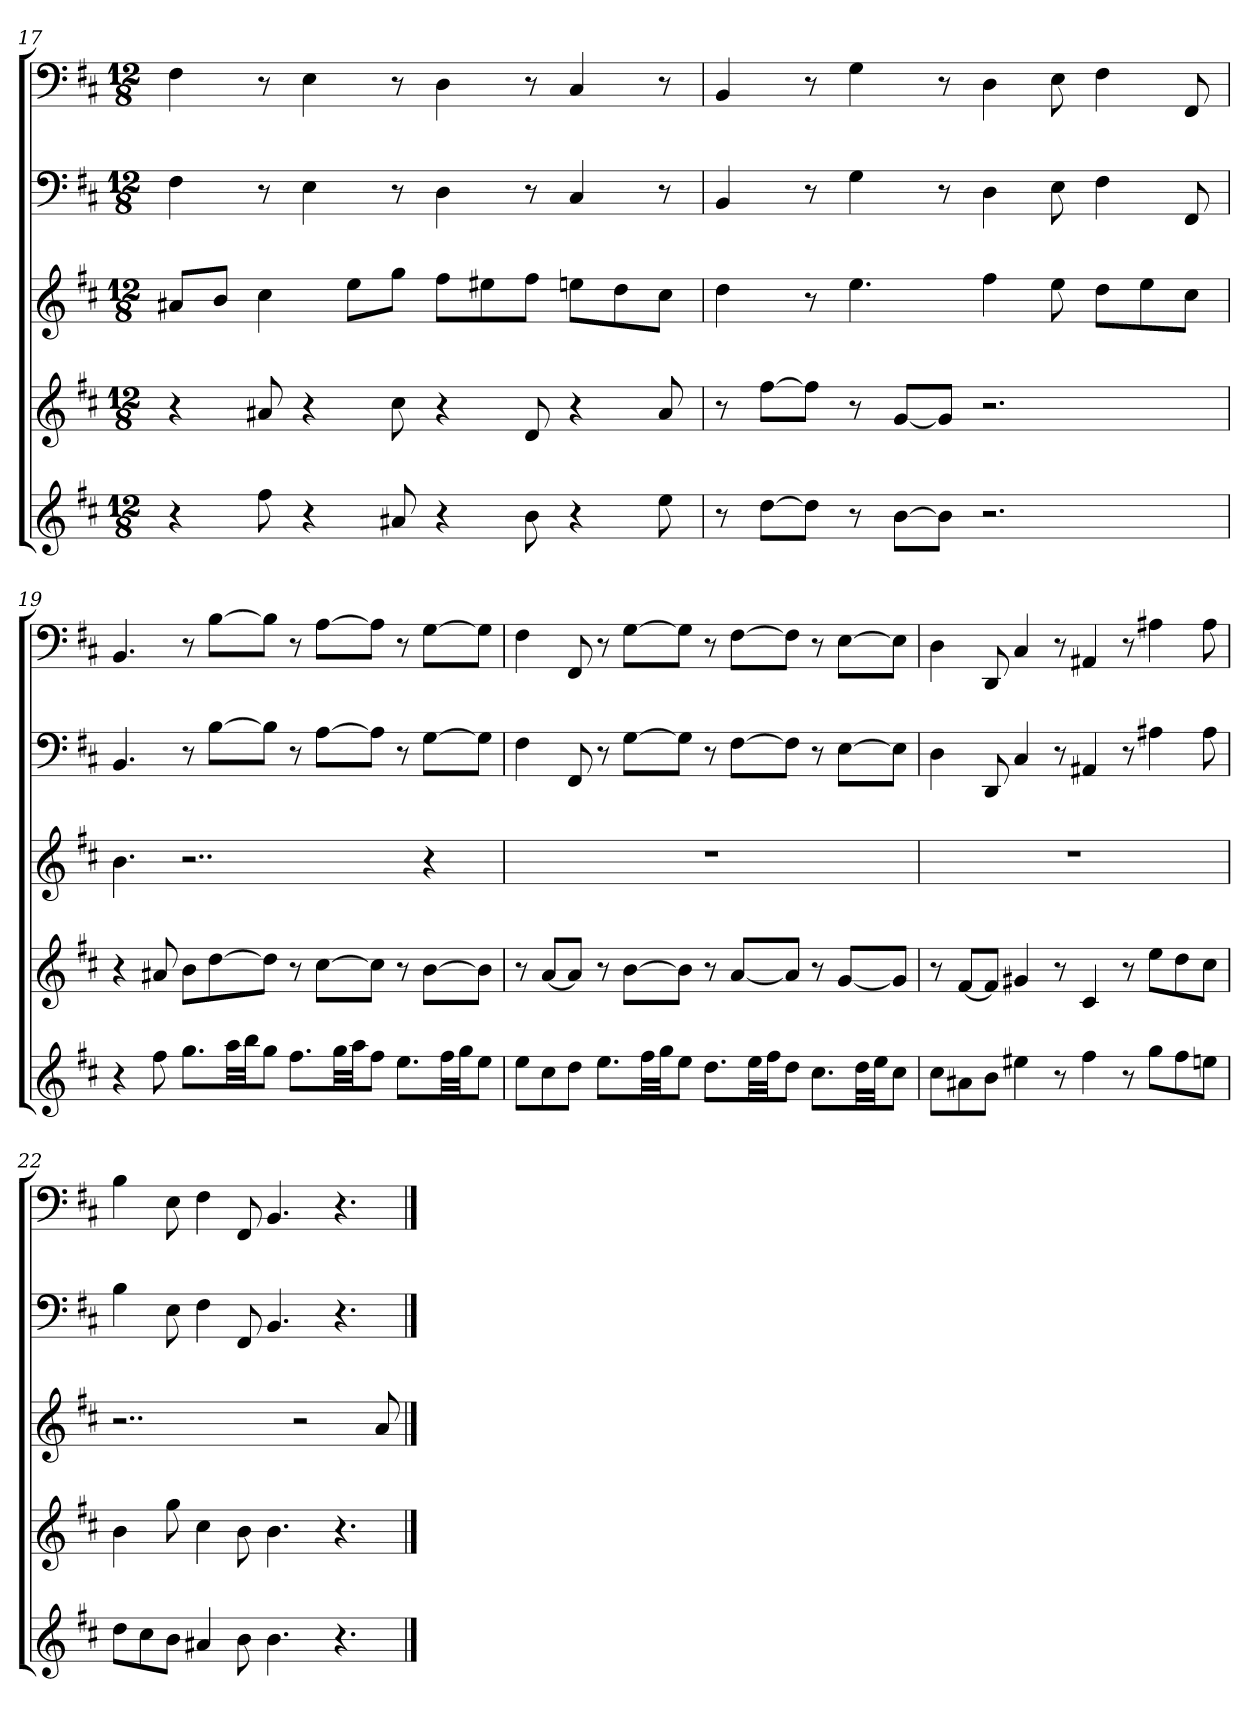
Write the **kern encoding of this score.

**kern	**kern	**kern	**kern	**kern
*part5	*part4	*part3	*part2	*part1
*staff5	*staff4	*staff3	*staff2	*staff1
*k[f#c#]	*k[f#c#]	*k[f#c#]	*k[f#c#]	*k[f#c#]
*b:	*b:	*b:	*b:	*b:
*M12/8	*M12/8	*M12/8	*M12/8	*M12/8
=17	=17	=17	=17	=17
4r	4r	8a#XL	4F#	4F#
.	.	8bJ	.	.
8ff#	8a#X	4cc#	8r	8r
4r	4r	.	4E	4E
.	.	8eeL	.	.
8a#X	8cc#	8ggJ	8r	8r
4r	4r	8ff#L	4D	4D
.	.	8ee#X	.	.
8b	8d	8ff#J	8r	8r
4r	4r	8eenL	4C#	4C#
.	.	8dd	.	.
8ee	8a#	8cc#J	8r	8r
=18	=18	=18	=18	=18
8r	8r	4dd	4BB	4BB
[8ddL	[8ff#L	.	.	.
8ddJ]	8ff#J]	8r	8r	8r
8r	8r	4.ee	4G	4G
[8bL	[8gL	.	.	.
8bJ]	8gJ]	.	8r	8r
2.r	2.r	4ff#	4D	4D
.	.	8ee	8E	8E
.	.	8ddL	4F#	4F#
.	.	8ee	.	.
.	.	8cc#J	8FF#	8FF#
=19	=19	=19	=19	=19
4r	4r	4.b	4.BB	4.BB
8ff#	8a#X	.	.	.
8.ggL	8bL	2..r	8r	8r
.	[8dd	.	[8BL	[8BL
32aaLL	.	.	.	.
32bbJJ	.	.	.	.
8ggJ	8ddJ]	.	8BJ]	8BJ]
8.ff#L	8r	.	8r	8r
.	[8cc#L	.	[8AL	[8AL
32ggLL	.	.	.	.
32aaJJ	.	.	.	.
8ff#J	8cc#J]	.	8AJ]	8AJ]
8.eeL	8r	.	8r	8r
.	[8bL	4r	[8GL	[8GL
32ff#LL	.	.	.	.
32ggJJ	.	.	.	.
8eeJ	8bJ]	.	8GJ]	8GJ]
=20	=20	=20	=20	=20
8eeL	8r	1.r	4F#	4F#
8cc#	[8aL	.	.	.
8ddJ	8aJ]	.	8FF#	8FF#
8.eeL	8r	.	8r	8r
.	[8bL	.	[8GL	[8GL
32ff#LL	.	.	.	.
32ggJJ	.	.	.	.
8eeJ	8bJ]	.	8GJ]	8GJ]
8.ddL	8r	.	8r	8r
.	[8aL	.	[8F#L	[8F#L
32eeLL	.	.	.	.
32ff#JJ	.	.	.	.
8ddJ	8aJ]	.	8F#J]	8F#J]
8.cc#L	8r	.	8r	8r
.	[8gL	.	[8EL	[8EL
32ddLL	.	.	.	.
32eeJJ	.	.	.	.
8cc#J	8gJ]	.	8EJ]	8EJ]
=21	=21	=21	=21	=21
8cc#L	8r	1.r	4D	4D
8a#X	[8f#L	.	.	.
8bJ	8f#J]	.	8DD	8DD
4ee#X	4g#X	.	4C#	4C#
8r	8r	.	8r	8r
4ff#	4c#	.	4AA#X	4AA#X
8r	8r	.	8r	8r
8ggL	8eeL	.	4A#X	4A#X
8ff#	8dd	.	.	.
8eenJ	8cc#J	.	8A#	8A#
=22	=22	=22	=22	=22
8ddL	4b	2..r	4B	4B
8cc#	.	.	.	.
8bJ	8gg	.	8E	8E
4a#X	4cc#	.	4F#	4F#
8b	8b	.	8FF#	8FF#
4.b	4.b	.	4.BB	4.BB
.	.	2r	.	.
4.r	4.r	.	4.r	4.r
.	.	8a	.	.
==	==	==	==	==
*-	*-	*-	*-	*-
